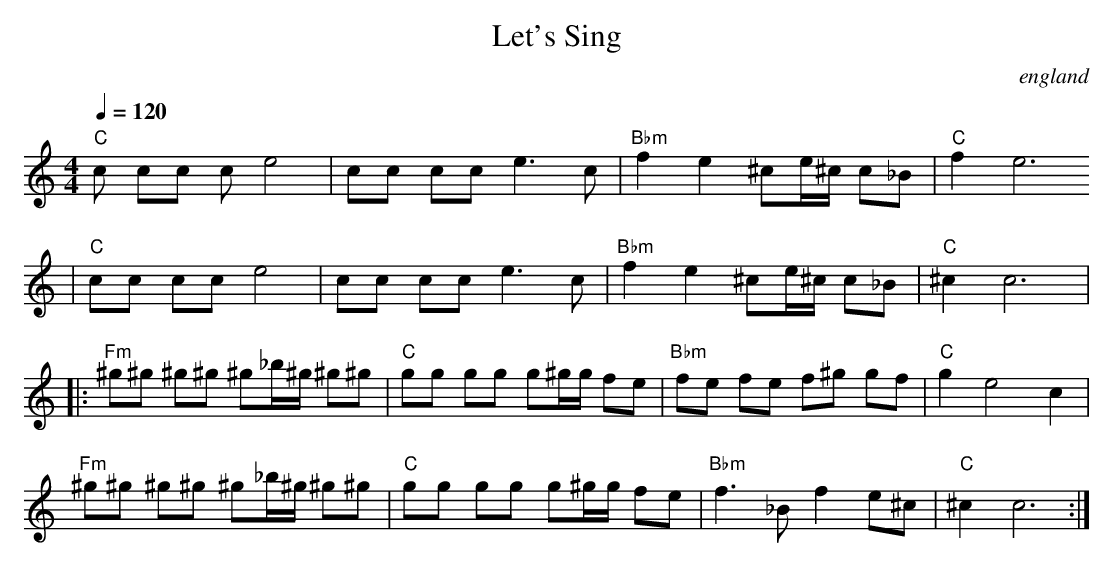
X:1
T:Let's Sing
O:england
M:4/4
L:1/8
Q:1/4=120
K:C
V:1
"C" c cc ce4 |cc cc e3 c|"Bbm" f2 e2 ^ce/^c/ c_B |"C" f2 e6
|"C" cc cc e4 |cc cc e3 c|"Bbm" f2 e2 ^ce/^c/ c_B |"C" ^c2 c6  |:
"Fm" ^g^g ^g^g ^g_b/^g/ ^g^g |"C" gg gg g^g/g/ fe |"Bbm" fe fe f^g gf |"C" g2 e4 c2 |
"Fm" ^g^g ^g^g ^g_b/^g/ ^g^g |"C" gg gg g^g/g/ fe |"Bbm" f3 _Bf2 e^c |"C" ^c2 c6 :|
